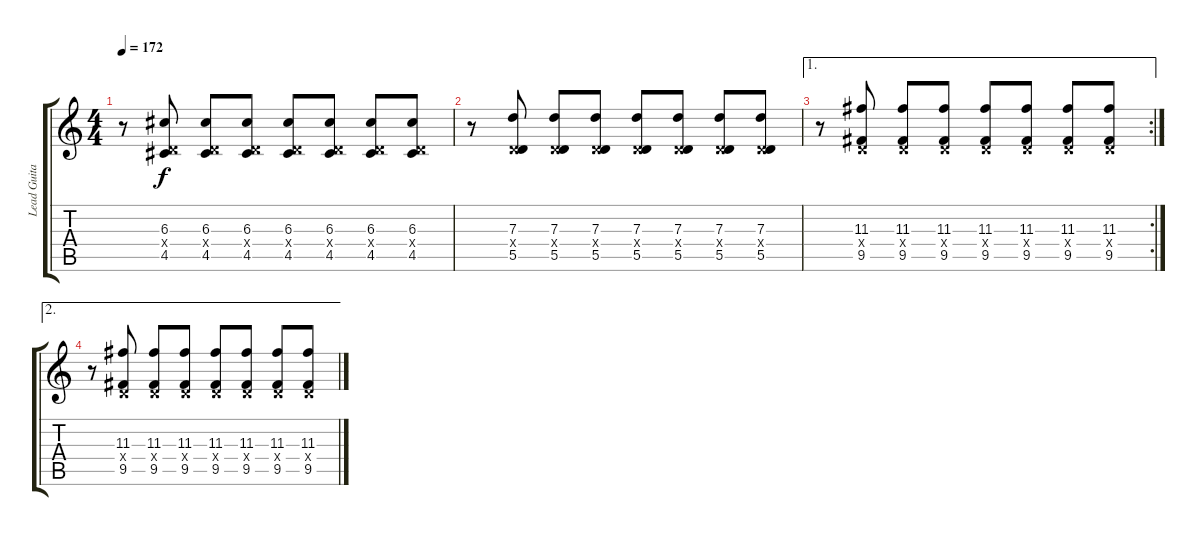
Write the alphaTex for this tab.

\track ("Lead Guitar 1" "Lead Guita") {instrument distortionguitar}
\staff {score tabs}
\tuning (E4 B3 G3 D3 A2 D2) {hide}
\ts (4 4)
\tempo 172
\clef g2
\ks c
r.8{dy f} (6.3 0.4{x} 4.5).8 (6.3 0.4{x} 4.5).8 (6.3 0.4{x} 4.5).8 (6.3 0.4{x} 4.5).8 (6.3 0.4{x} 4.5).8 (6.3 0.4{x} 4.5).8 (6.3 0.4{x} 4.5).8 |
r.8 (7.3 0.4{x} 5.5).8 (7.3 0.4{x} 5.5).8 (7.3 0.4{x} 5.5).8 (7.3 0.4{x} 5.5).8 (7.3 0.4{x} 5.5).8 (7.3 0.4{x} 5.5).8 (7.3 0.4{x} 5.5).8 |
\ae 1
\rc 2
r.8 (11.3 0.4{x} 9.5).8 (11.3 0.4{x} 9.5).8 (11.3 0.4{x} 9.5).8 (11.3 0.4{x} 9.5).8 (11.3 0.4{x} 9.5).8 (11.3 0.4{x} 9.5).8 (11.3 0.4{x} 9.5).8 |
\ae 2
r.8 (11.3 0.4{x} 9.5).8 (11.3 0.4{x} 9.5).8 (11.3 0.4{x} 9.5).8 (11.3 0.4{x} 9.5).8 (11.3 0.4{x} 9.5).8 (11.3 0.4{x} 9.5).8 (11.3 0.4{x} 9.5).8
